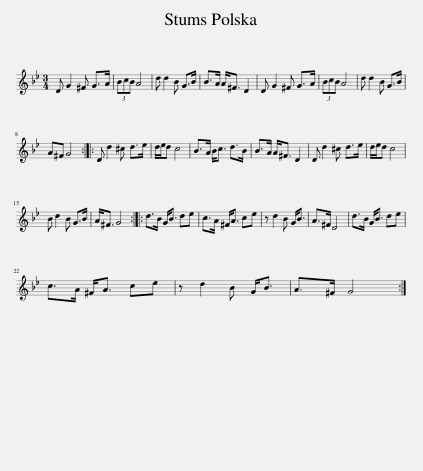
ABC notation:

X:1
L:1/8
M:3/4
I:linebreak $
K:Gmin
V:1 treble
V:1
 D G2 ^F G>A | (3BcB A4 | d d2 B G>B | B>A A<^F D2 | D G2 ^F G>A | %5
 (3BcB A4 | d d2 B G>B |$ A^F G4 :: D d2 ^c d>e | d/e/d c4 | %10
 B>A B<c d>B | B>A A<^F D2 | D d2 ^c d>e | d/e/d c4 |$ B d2 B G>B | %15
 A<^F G4 :: d>B G<B de | c>A ^F<A ce | z d2 B G<B | A>^F D4 | %20
 d>B G<B de |$ c>A ^F<A ce | z d2 B G<B | A>^F G4 :| %24
